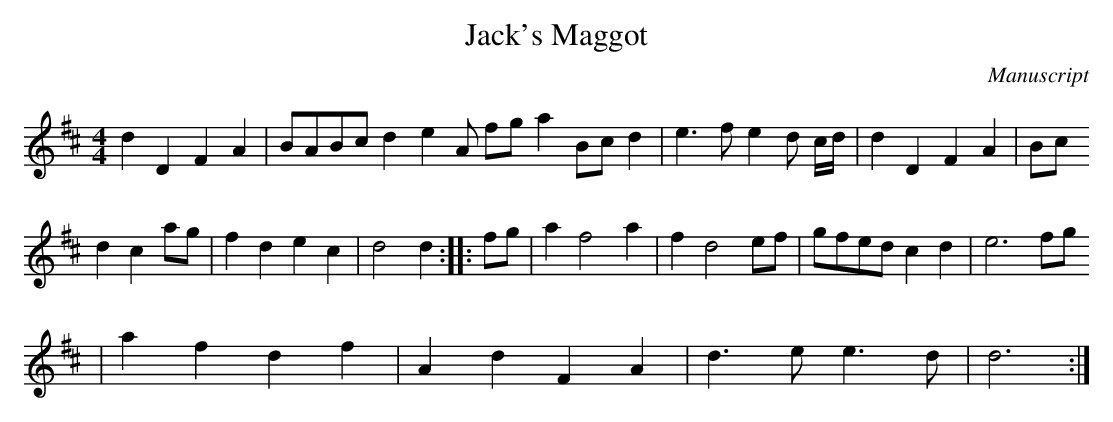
X:1
T:Jack's Maggot
M:4/4
L:1/8
O:Manuscript
K:D
d2 D2 F2 A2|BABc d2 e2 A fg a2 Bc d2 | e3 f e2 d c/2d/2|d2 D2 F2 A2| Bc
d2 c2 ag| f2 d2 e2 c2 |d4 d2::fg| a2 f4 a2| f2 d4 ef| gfed c2 d2 | e6 fg
| a2 f2 d2 f2 | A2 d2 F2 A2| d3 e e3 d| d6:|
